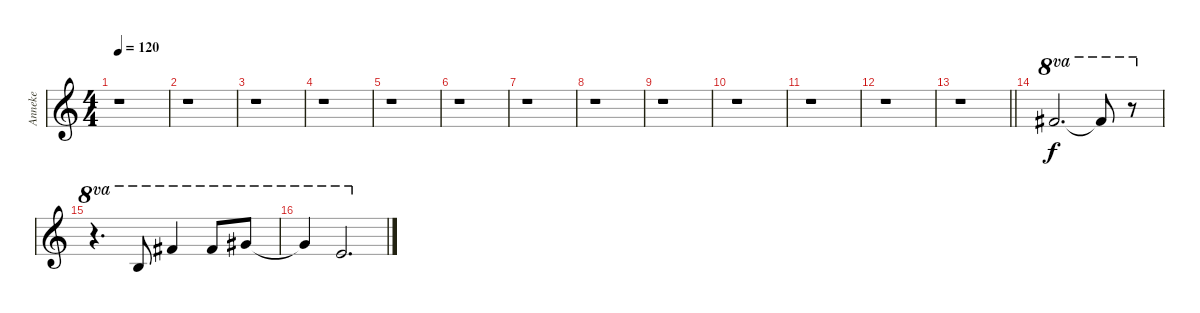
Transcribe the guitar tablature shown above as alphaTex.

\track ("Anneke" "Anneke") {instrument flute}
\staff {score}
\tuning (Eb4 B3 Gb3 B2 Gb2 B1) {hide}
\ts (4 4)
\tempo 120
\clef g2
\ks c
r.1{dy f} |
r.1 |
r.1 |
r.1 |
r.1 |
r.1 |
r.1 |
r.1 |
r.1 |
r.1 |
r.1 |
r.1 |
\barLineRight lightlight
r.1 |
15.1.2{d ot 8va} 15.1{t}.8{ot 8va} r.8{ot 8va} |
r.4{d ot 8va} 12.2.8{ot 8va} 15.1.4{ot 8va} 15.1.8{ot 8va} 17.1.8{ot 8va} |
17.1{t}.4{ot 8va} 17.2.2{d ot 8va}
